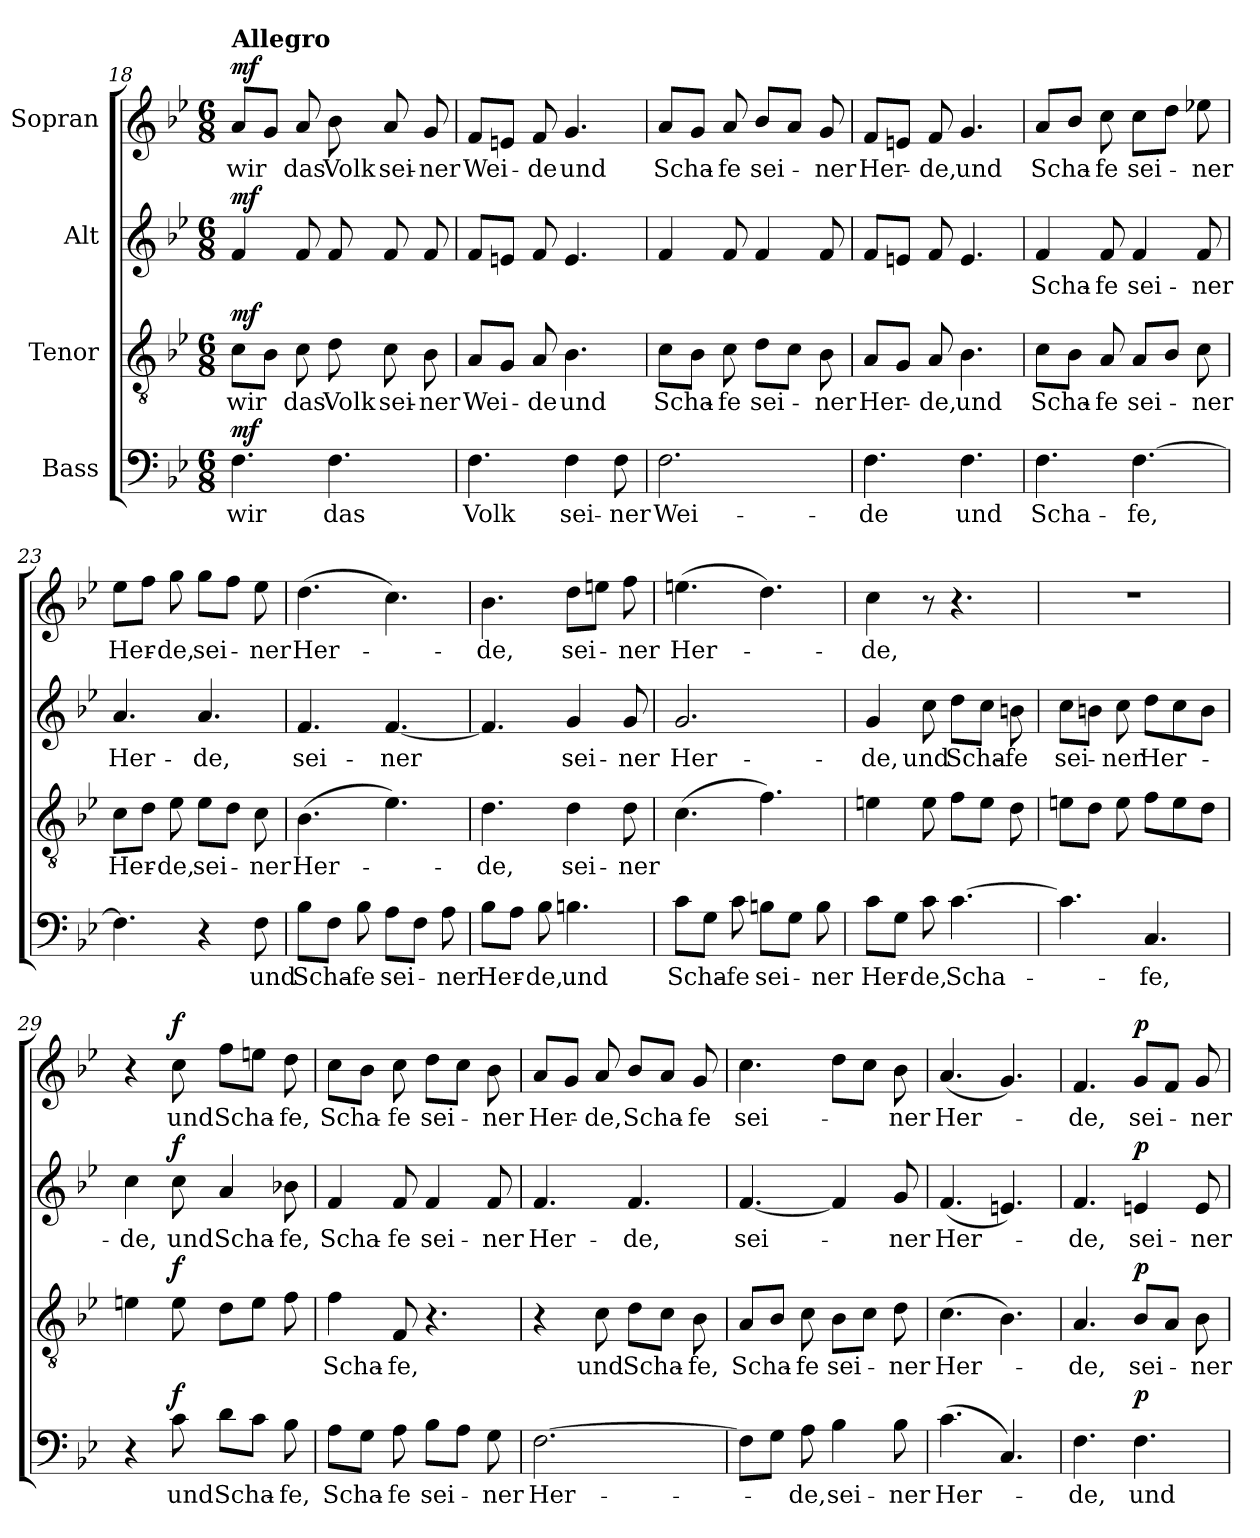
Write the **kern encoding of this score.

**kern	**text	**dynam	**kern	**text	**dynam	**kern	**text	**dynam	**kern	**text	**dynam
*part4	*part4	*part4	*part3	*part3	*part3	*part2	*part2	*part2	*part1	*part1	*part1
*staff4	*staff4	*staff4	*staff3	*staff3	*staff3	*staff2	*staff2	*staff2	*staff1	*staff1	*staff1
*I"Bass	*	*	*I"Tenor	*	*	*I"Alt	*	*	*I"Sopran	*	*
*clefF4	*	*	*clefGv2	*	*	*clefG2	*	*	*clefG2	*	*
*k[b-e-]	*	*	*k[b-e-]	*	*	*k[b-e-]	*	*	*k[b-e-]	*	*
*B-:	*	*	*B-:	*	*	*B-:	*	*	*B-:	*	*
*M6/8	*	*	*M6/8	*	*	*M6/8	*	*	*M6/8	*	*
=18	=18	=18	=18	=18	=18	=18	=18	=18	=18	=18	=18
!	!	!	!	!	!	!	!	!	!LO:TX:a:B:t=Allegro	!	!
!	!	!LO:DY:a	!	!	!LO:DY:a	!	!	!LO:DY:a	!	!	!LO:DY:a
4.F\	wir	mf	8c\L	wir	mf	4f/	.	mf	8a/L	wir	mf
.	.	.	8B-\J	.	.	.	.	.	8g/J	.	.
.	.	.	8c\	das	.	8f/	.	.	8a/	das	.
4.F\	das	.	8d\	Volk	.	8f/	.	.	8b-\	Volk	.
.	.	.	8c\	sei-	.	8f/	.	.	8a/	sei-	.
.	.	.	8B-\	-ner	.	8f/	.	.	8g/	-ner	.
=19	=19	=19	=19	=19	=19	=19	=19	=19	=19	=19	=19
4.F\	Volk	.	8A/L	Wei-	.	8f/L	.	.	8f/L	Wei-	.
.	.	.	8G/J	.	.	8en/J	.	.	8en/J	.	.
.	.	.	8A/	-de	.	8f/	.	.	8f/	-de	.
4F\	sei-	.	4.B-\	und	.	4.e/	.	.	4.g/	und	.
8F\	-ner	.	.	.	.	.	.	.	.	.	.
=20	=20	=20	=20	=20	=20	=20	=20	=20	=20	=20	=20
2.F\	Wei-	.	8c\L	Scha-	.	4f/	.	.	8a/L	Scha-	.
.	.	.	8B-\J	.	.	.	.	.	8g/J	.	.
.	.	.	8c\	-fe	.	8f/	.	.	8a/	-fe	.
.	.	.	8d\L	sei-	.	4f/	.	.	8b-/L	sei-	.
.	.	.	8c\J	.	.	.	.	.	8a/J	.	.
.	.	.	8B-\	-ner	.	8f/	.	.	8g/	-ner	.
=21	=21	=21	=21	=21	=21	=21	=21	=21	=21	=21	=21
4.F\	-de	.	8A/L	Her-	.	8f/L	.	.	8f/L	Her-	.
.	.	.	8G/J	.	.	8en/J	.	.	8en/J	.	.
.	.	.	8A/	-de,	.	8f/	.	.	8f/	-de,	.
4.F\	und	.	4.B-\	und	.	4.e/	.	.	4.g/	und	.
!!LO:PB:g=z
=22	=22	=22	=22	=22	=22	=22	=22	=22	=22	=22	=22
4.F\	Scha-	.	8c\L	Scha-	.	4f/	Scha-	.	8a/L	Scha-	.
.	.	.	8B-\J	.	.	.	.	.	8b-/J	.	.
.	.	.	8A/	-fe	.	8f/	-fe	.	8cc\	-fe	.
[4.F\	-fe,	.	8A/L	sei-	.	4f/	sei-	.	8cc\L	sei-	.
.	.	.	8B-/J	.	.	.	.	.	8dd\J	.	.
.	.	.	8c\	-ner	.	8f/	-ner	.	8ee-X\	-ner	.
=23	=23	=23	=23	=23	=23	=23	=23	=23	=23	=23	=23
4.F\]	.	.	8c\L	Her-	.	4.a/	Her-	.	8ee-\L	Her-	.
.	.	.	8d\J	.	.	.	.	.	8ff\J	.	.
.	.	.	8e-\	-de,	.	.	.	.	8gg\	-de,	.
4r	.	.	8e-\L	sei-	.	4.a/	-de,	.	8gg\L	sei-	.
.	.	.	8d\J	.	.	.	.	.	8ff\J	.	.
8F\	und	.	8c\	-ner	.	.	.	.	8ee-\	-ner	.
=24	=24	=24	=24	=24	=24	=24	=24	=24	=24	=24	=24
8B-\L	Scha-	.	(>4.B-\	Her-	.	4.f/	sei-	.	(>4.dd\	Her-	.
8F\J	.	.	.	.	.	.	.	.	.	.	.
8B-\	-fe	.	.	.	.	.	.	.	.	.	.
8A\L	sei-	.	4.e-\)	.	.	[4.f/	-ner	.	4.cc\)	.	.
8F\J	.	.	.	.	.	.	.	.	.	.	.
8A\	-ner	.	.	.	.	.	.	.	.	.	.
=25	=25	=25	=25	=25	=25	=25	=25	=25	=25	=25	=25
8B-\L	Her-	.	4.d\	-de,	.	4.f/]	.	.	4.b-\	-de,	.
8A\J	.	.	.	.	.	.	.	.	.	.	.
8B-\	-de,	.	.	.	.	.	.	.	.	.	.
4.Bn\	und	.	4d\	sei-	.	4g/	sei-	.	8dd\L	sei-	.
.	.	.	.	.	.	.	.	.	8een\J	.	.
.	.	.	8d\	-ner	.	8g/	-ner	.	8ff\	-ner	.
!!LO:LB:g=z
=26	=26	=26	=26	=26	=26	=26	=26	=26	=26	=26	=26
8c\L	Scha-	.	(>4.c\	.	.	2.g/	Her-	.	(>4.een\	Her-	.
8G\J	.	.	.	.	.	.	.	.	.	.	.
8c\	-fe	.	.	.	.	.	.	.	.	.	.
8Bn\L	sei-	.	4.f\)	.	.	.	.	.	4.dd\)	.	.
8G\J	.	.	.	.	.	.	.	.	.	.	.
8B\	-ner	.	.	.	.	.	.	.	.	.	.
=27	=27	=27	=27	=27	=27	=27	=27	=27	=27	=27	=27
8c\L	Her-	.	4en\	.	.	4g/	-de,	.	4cc\	-de,	.
8G\J	.	.	.	.	.	.	.	.	.	.	.
8c\	-de,	.	8e\	.	.	8cc\	und	.	8r	.	.
[4.c\	Scha-	.	8f\L	.	.	8dd\L	Scha-	.	4.r	.	.
.	.	.	8e\J	.	.	8cc\J	.	.	.	.	.
.	.	.	8d\	.	.	8bn\	-fe	.	.	.	.
=28	=28	=28	=28	=28	=28	=28	=28	=28	=28	=28	=28
4.c\]	.	.	8en\L	.	.	8cc\L	sei-	.	2.r	.	.
.	.	.	8d\J	.	.	8bn\J	.	.	.	.	.
.	.	.	8e\	.	.	8cc\	-ner	.	.	.	.
4.C/	-fe,	.	8f\L	.	.	8dd\L	Her-	.	.	.	.
.	.	.	8e\	.	.	8cc\	.	.	.	.	.
.	.	.	8d\J	.	.	8b\J	.	.	.	.	.
=29	=29	=29	=29	=29	=29	=29	=29	=29	=29	=29	=29
4r	.	.	4en\	.	.	4cc\	-de,	.	4r	.	.
!	!	!LO:DY:a	!	!	!LO:DY:a	!	!	!LO:DY:a	!	!	!LO:DY:a
8c\	und	f	8e\	.	f	8cc\	und	f	8cc\	und	f
8d\L	Scha-	.	8d\L	.	.	4a/	Scha-	.	8ff\L	Scha-	.
8c\J	.	.	8e\J	.	.	.	.	.	8een\J	.	.
8B-\	-fe,	.	8f\	.	.	8b-X\	-fe,	.	8dd\	-fe,	.
!!LO:LB:g=z
=30	=30	=30	=30	=30	=30	=30	=30	=30	=30	=30	=30
8A\L	Scha-	.	4f\	Scha-	.	4f/	Scha-	.	8cc\L	Scha-	.
8G\J	.	.	.	.	.	.	.	.	8b-\J	.	.
8A\	-fe	.	8F/	-fe,	.	8f/	-fe	.	8cc\	-fe	.
8B-\L	sei-	.	4.r	.	.	4f/	sei-	.	8dd\L	sei-	.
8A\J	.	.	.	.	.	.	.	.	8cc\J	.	.
8G\	-ner	.	.	.	.	8f/	-ner	.	8b-\	-ner	.
=31	=31	=31	=31	=31	=31	=31	=31	=31	=31	=31	=31
[2.F\	Her-	.	4r	.	.	4.f/	Her-	.	8a/L	Her-	.
.	.	.	.	.	.	.	.	.	8g/J	.	.
.	.	.	8c\	und	.	.	.	.	8a/	-de,	.
.	.	.	8d\L	Scha-	.	4.f/	-de,	.	8b-/L	Scha-	.
.	.	.	8c\J	.	.	.	.	.	8a/J	.	.
.	.	.	8B-\	-fe,	.	.	.	.	8g/	-fe	.
=32	=32	=32	=32	=32	=32	=32	=32	=32	=32	=32	=32
8F\L]	.	.	8A/L	Scha-	.	[4.f/	sei-	.	4.cc\	sei-	.
8G\J	.	.	8B-/J	.	.	.	.	.	.	.	.
8A\	-de,	.	8c\	-fe	.	.	.	.	.	.	.
4B-\	sei-	.	8B-\L	sei-	.	4f/]	.	.	8dd\L	.	.
.	.	.	8c\J	.	.	.	.	.	8cc\J	.	.
8B-\	-ner	.	8d\	-ner	.	8g/	-ner	.	8b-\	-ner	.
=33	=33	=33	=33	=33	=33	=33	=33	=33	=33	=33	=33
(>4.c\	Her-	.	(>4.c\	Her-	.	(4.f/	Her-	.	(4.a/	Her-	.
4.C/)	.	.	4.B-\)	.	.	4.en/)	.	.	4.g/)	.	.
=34	=34	=34	=34	=34	=34	=34	=34	=34	=34	=34	=34
4.F\	-de,	.	4.A/	-de,	.	4.f/	-de,	.	4.f/	-de,	.
!	!	!LO:DY:a	!	!	!LO:DY:a	!	!	!LO:DY:a	!	!	!LO:DY:a
4.F\	und	p	8B-/L	sei-	p	4en/	sei-	p	8g/L	sei-	p
.	.	.	8A/J	.	.	.	.	.	8f/J	.	.
.	.	.	8B-\	-ner	.	8e/	-ner	.	8g/	-ner	.
=	=	=	=	=	=	=	=	=	=	=	=
*-	*-	*-	*-	*-	*-	*-	*-	*-	*-	*-	*-
